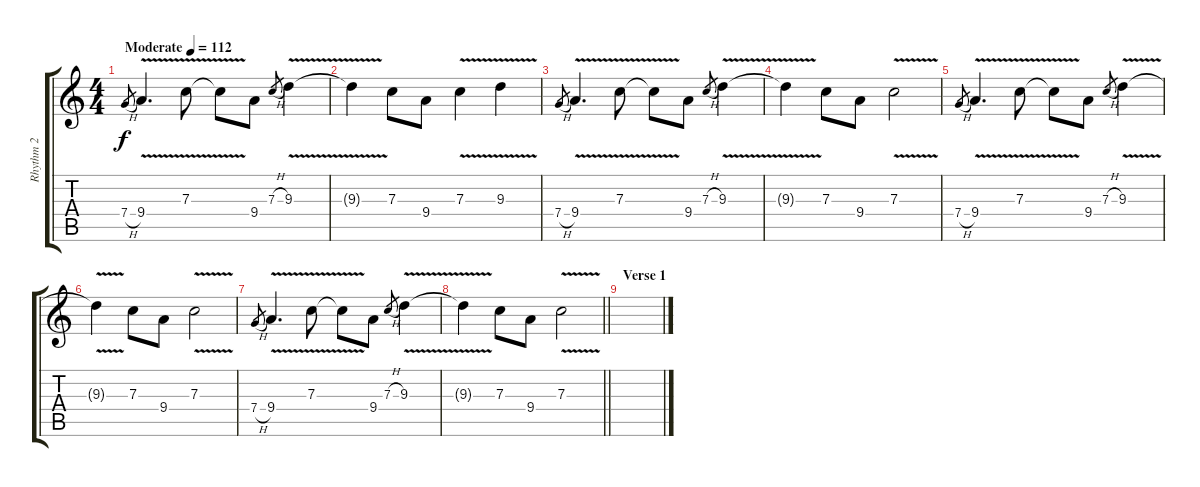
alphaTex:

\track ("Rhythm 2" "Rhythm 2") {instrument distortionguitar}
\staff {score tabs}
\tuning (D4 A3 F3 C3 G2 D2) {hide}
\ts (4 4)
\tempo (112 "Moderate")
\clef g2
\ks c
7.4{h}.8{gr dy f instrument distortionguitar} 9.4{v}.4{d} 7.3{v}.8 7.3{t}.8 9.4.8 7.3{h}.8{gr} 9.3{v}.4 |
9.3{t}.4 7.3.8 9.4.8 7.3{v}.4 9.3{v}.4 |
7.4{h}.8{gr} 9.4{v}.4{d} 7.3{v}.8 7.3{t}.8 9.4.8 7.3{h}.8{gr} 9.3{v}.4 |
9.3{t}.4 7.3.8 9.4.8 7.3{v}.2 |
7.4{h}.8{gr} 9.4{v}.4{d} 7.3{v}.8 7.3{t}.8 9.4.8 7.3{h}.8{gr} 9.3{v}.4 |
9.3{t}.4 7.3.8 9.4.8 7.3{v}.2 |
7.4{h}.8{gr} 9.4{v}.4{d} 7.3{v}.8 7.3{t}.8 9.4.8 7.3{h}.8{gr} 9.3{v}.4 |
\barLineRight lightlight
9.3{t}.4 7.3.8 9.4.8 7.3{v}.2 |
\section ("" "Verse 1")
